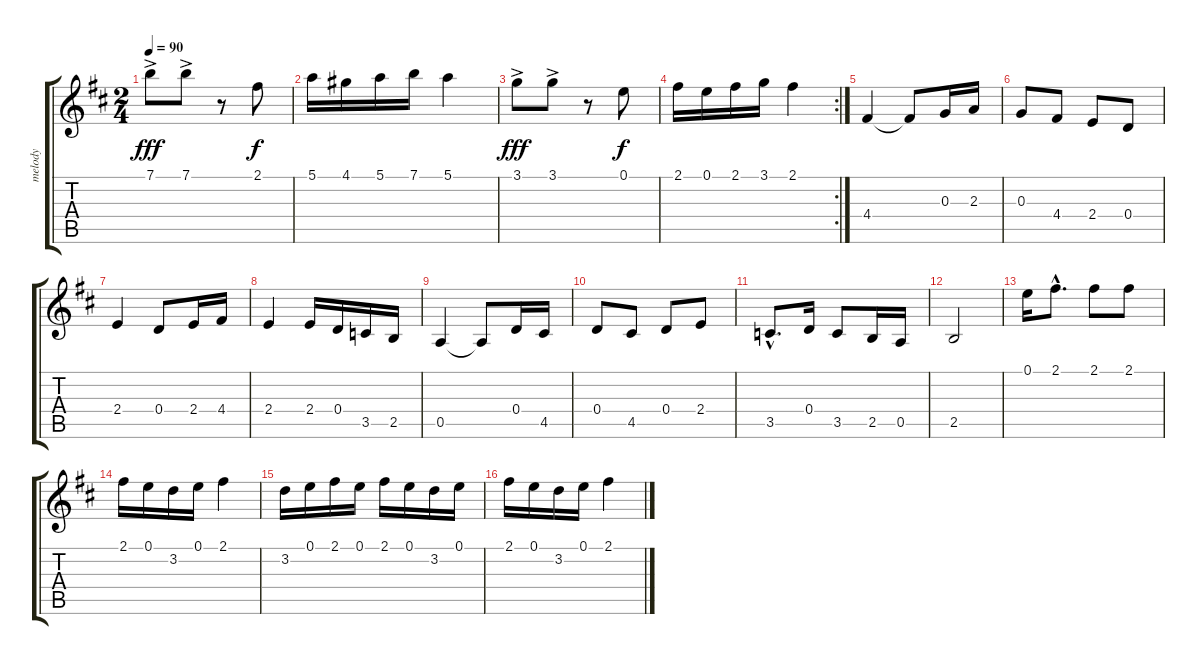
\track ("melody" "melody") {instrument acousticguitarnylon}
\staff {score tabs}
\tuning (E4 B3 G3 D3 A2 E2) {hide}
\ts (2 4)
\tempo 90
\clef g2
\ks bminor
7.1{ac}.8{dy fff instrument acousticguitarnylon} 7.1{ac}.8 r.8 2.1.8{dy f} |
5.1.16 4.1.16 5.1.16 7.1.16 5.1.4 |
3.1{ac}.8{dy fff} 3.1{ac}.8 r.8 0.1.8{dy f} |
\rc 2
2.1.16 0.1.16 2.1.16 3.1.16 2.1.4 |
4.4.4 4.4{t}.8 0.3.16 2.3.16 |
0.3.8 4.4.8 2.4.8 0.4.8 |
2.4.4 0.4.8 2.4.16 4.4.16 |
2.4.4 2.4.16 0.4.16 3.5.16 2.5.16 |
0.5.4 0.5{t}.8 0.4.16 4.5.16 |
0.4.8 4.5.8 0.4.8 2.4.8 |
3.5{hac}.8{d} 0.4.16 3.5.8 2.5.16 0.5.16 |
2.5.2 |
0.1.16 2.1{hac}.8{d} 2.1.8 2.1.8 |
2.1.16 0.1.16 3.2.16 0.1.16 2.1.4 |
3.2.16 0.1.16 2.1.16 0.1.16 2.1.16 0.1.16 3.2.16 0.1.16 |
2.1.16 0.1.16 3.2.16 0.1.16 2.1.4
